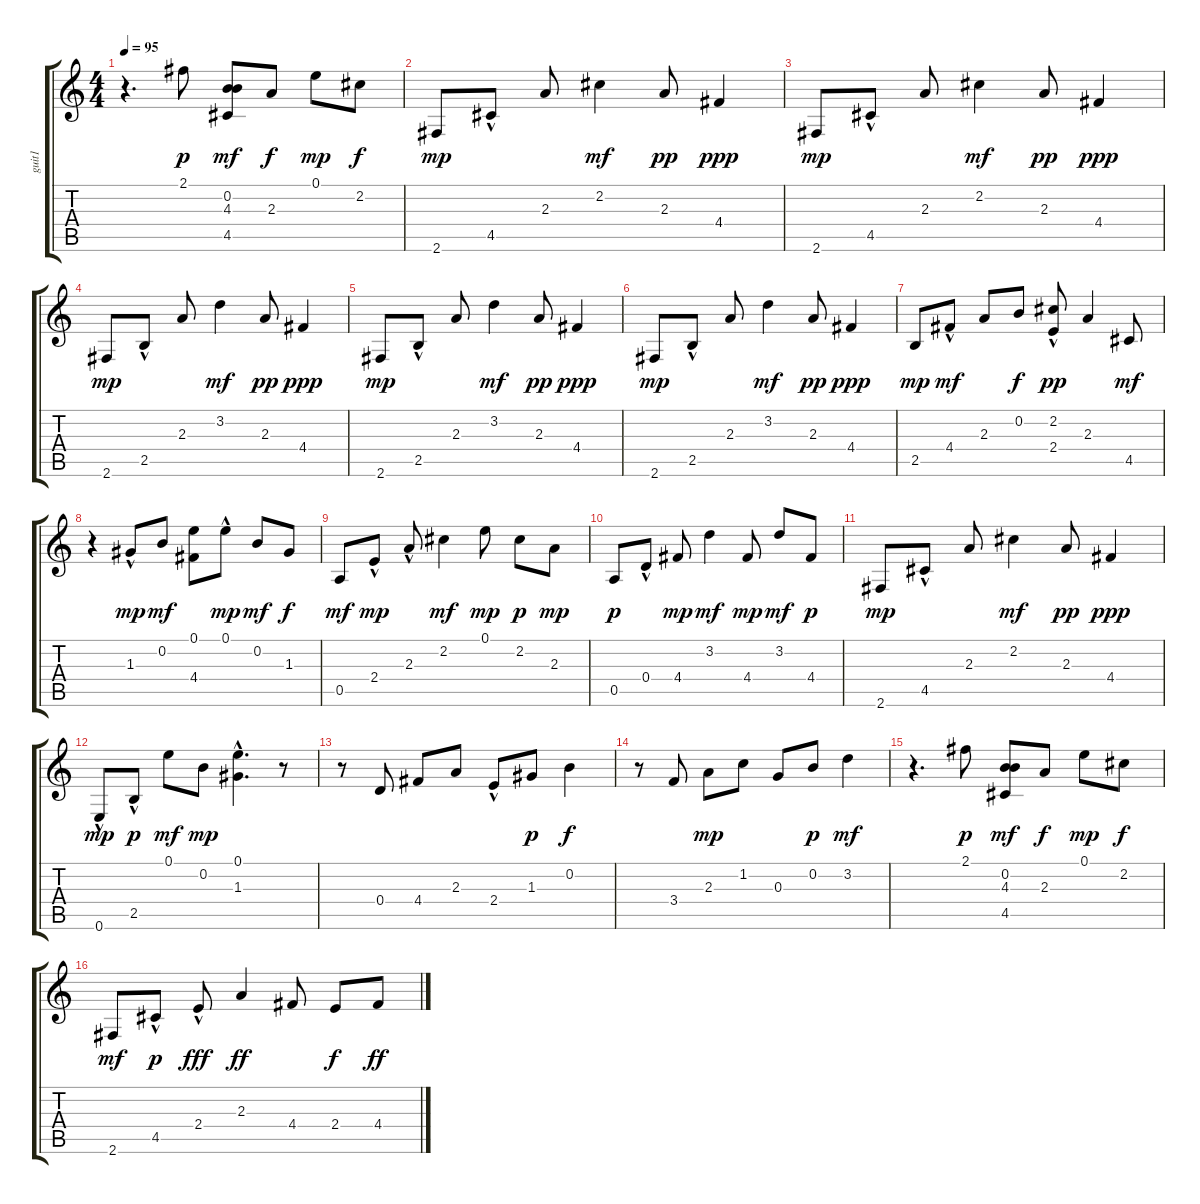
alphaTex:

\track ("guit1" "guit1") {instrument acousticguitarnylon}
\staff {score tabs}
\tuning (E4 B3 G3 D3 A2 E2) {hide}
\ts (4 4)
\tempo 95
\clef g2
\ks c
r.4{d dy mf} 2.1.8{dy p} (0.2 4.3 4.5).8{dy mf} 2.3.8{dy f} 0.1.8{dy mp} 2.2.8{dy f} |
2.6.8{dy mp} 4.5{hac}.8 2.3.8 2.2.4{dy mf} 2.3.8{dy pp} 4.4.4{dy ppp} |
2.6.8{dy mp} 4.5{hac}.8 2.3.8 2.2.4{dy mf} 2.3.8{dy pp} 4.4.4{dy ppp} |
2.6.8{dy mp} 2.5{hac}.8 2.3.8 3.2.4{dy mf} 2.3.8{dy pp} 4.4.4{dy ppp} |
2.6.8{dy mp} 2.5{hac}.8 2.3.8 3.2.4{dy mf} 2.3.8{dy pp} 4.4.4{dy ppp} |
2.6.8{dy mp} 2.5{hac}.8 2.3.8 3.2.4{dy mf} 2.3.8{dy pp} 4.4.4{dy ppp} |
2.5.8{dy mp} 4.4{hac}.8{dy mf} 2.3.8 0.2.8{dy f} (2.2 2.4{hac}).8{dy pp} 2.3.4 4.5.8{dy mf} |
r.4 1.3{hac}.8{dy mp} 0.2.8{dy mf} (0.1 4.4).8 0.1{hac}.8{dy mp} 0.2.8{dy mf} 1.3.8{dy f} |
0.5.8{dy mf} 2.4{hac}.8{dy mp} 2.3{hac}.8 2.2.4{dy mf} 0.1.8{dy mp} 2.2.8{dy p} 2.3.8{dy mp} |
0.5.8{dy p} 0.4{hac}.8 4.4.8{dy mp} 3.2.4{dy mf} 4.4.8{dy mp} 3.2.8{dy mf} 4.4.8{dy p} |
2.6.8{dy mp} 4.5{hac}.8 2.3.8 2.2.4{dy mf} 2.3.8{dy pp} 4.4.4{dy ppp} |
0.6{hac}.8{dy mp} 2.5{hac}.8{dy p} 0.1.8{dy mf} 0.2.8{dy mp} (0.1 1.3{hac}).4{d} r.8 |
r.8 0.4.8 4.4.8 2.3.8 2.4{hac}.8 1.3.8{dy p} 0.2.4{dy f} |
r.8 3.4.8 2.3.8{dy mp} 1.2.8 0.3.8 0.2.8{dy p} 3.2.4{dy mf} |
r.4{d} 2.1.8{dy p} (0.2 4.3 4.5).8{dy mf} 2.3.8{dy f} 0.1.8{dy mp} 2.2.8{dy f} |
2.6.8{dy mf} 4.5{hac}.8{dy p} 2.4{hac}.8{dy fff} 2.3.4{dy ff} 4.4.8 2.4.8{dy f} 4.4.8{dy ff}
